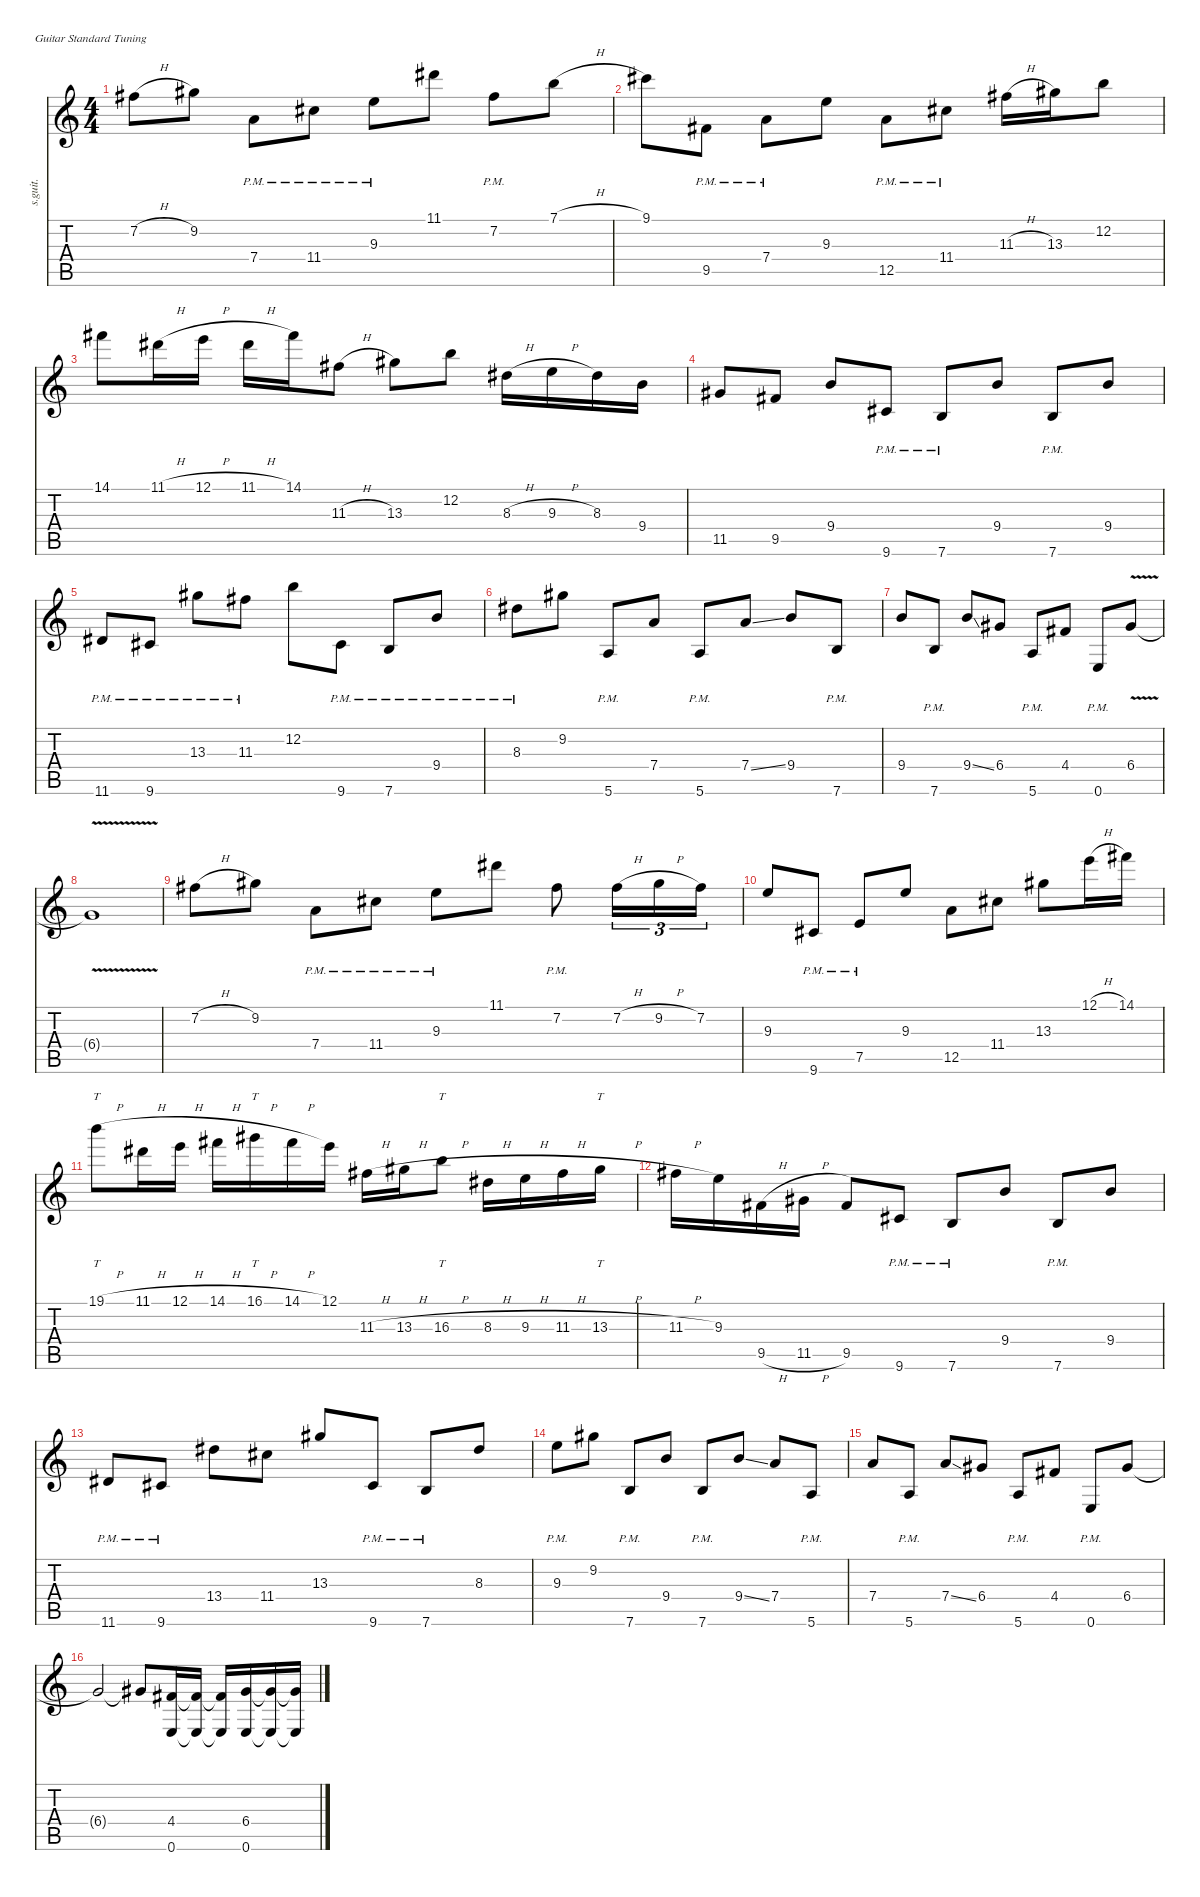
\defaultSystemsLayout 4
\hideDynamics
\bracketExtendMode nobrackets
\track ("Mario Camarena" "s.guit.") {instrument overdrivenguitar}
\staff {score tabs}
\tuning (E4 B3 G3 D3 A2 E2)
\ts (4 4)
\beaming (8 2 2 2 2)
\tempo (170 hide)
\clef g2
\ks c
7.2{h acc #}.8{lyrics (0 "") lyrics (1 "") lyrics (2 "") lyrics (3 "") lyrics (4 "") dy f instrument overdrivenguitar} 9.2{acc #}.8{lyrics (0 "") lyrics (1 "") lyrics (2 "") lyrics (3 "") lyrics (4 "")} 7.4{pm}.8{lyrics (0 "") lyrics (1 "") lyrics (2 "") lyrics (3 "") lyrics (4 "")} 11.4{pm acc #}.8{lyrics (0 "") lyrics (1 "") lyrics (2 "") lyrics (3 "") lyrics (4 "")} 9.3{pm}.8{lyrics (0 "") lyrics (1 "") lyrics (2 "") lyrics (3 "") lyrics (4 "")} 11.1{acc #}.8{lyrics (0 "") lyrics (1 "") lyrics (2 "") lyrics (3 "") lyrics (4 "")} 7.2{pm acc #}.8{lyrics (0 "") lyrics (1 "") lyrics (2 "") lyrics (3 "") lyrics (4 "")} 7.1{h}.8{lyrics (0 "") lyrics (1 "") lyrics (2 "") lyrics (3 "") lyrics (4 "")} |
9.1{acc #}.8{lyrics (0 "") lyrics (1 "") lyrics (2 "") lyrics (3 "") lyrics (4 "")} 9.5{pm acc #}.8{lyrics (0 "") lyrics (1 "") lyrics (2 "") lyrics (3 "") lyrics (4 "")} 7.4{pm}.8{lyrics (0 "") lyrics (1 "") lyrics (2 "") lyrics (3 "") lyrics (4 "")} 9.3.8{lyrics (0 "") lyrics (1 "") lyrics (2 "") lyrics (3 "") lyrics (4 "")} 12.5{pm}.8{lyrics (0 "") lyrics (1 "") lyrics (2 "") lyrics (3 "") lyrics (4 "")} 11.4{pm acc #}.8{lyrics (0 "") lyrics (1 "") lyrics (2 "") lyrics (3 "") lyrics (4 "")} 11.3{h acc #}.16{lyrics (0 "") lyrics (1 "") lyrics (2 "") lyrics (3 "") lyrics (4 "")} 13.3{acc #}.16{lyrics (0 "") lyrics (1 "") lyrics (2 "") lyrics (3 "") lyrics (4 "")} 12.2.8{lyrics (0 "") lyrics (1 "") lyrics (2 "") lyrics (3 "") lyrics (4 "")} |
14.1{acc #}.8{lyrics (0 "") lyrics (1 "") lyrics (2 "") lyrics (3 "") lyrics (4 "")} 11.1{h acc #}.16{lyrics (0 "") lyrics (1 "") lyrics (2 "") lyrics (3 "") lyrics (4 "")} 12.1{h}.16{lyrics (0 "") lyrics (1 "") lyrics (2 "") lyrics (3 "") lyrics (4 "")} 11.1{h acc #}.16{lyrics (0 "") lyrics (1 "") lyrics (2 "") lyrics (3 "") lyrics (4 "")} 14.1{acc #}.16{lyrics (0 "") lyrics (1 "") lyrics (2 "") lyrics (3 "") lyrics (4 "")} 11.3{h acc #}.8{lyrics (0 "") lyrics (1 "") lyrics (2 "") lyrics (3 "") lyrics (4 "")} 13.3{acc #}.8{lyrics (0 "") lyrics (1 "") lyrics (2 "") lyrics (3 "") lyrics (4 "")} 12.2.8{lyrics (0 "") lyrics (1 "") lyrics (2 "") lyrics (3 "") lyrics (4 "")} 8.3{h acc #}.16{lyrics (0 "") lyrics (1 "") lyrics (2 "") lyrics (3 "") lyrics (4 "")} 9.3{h}.16{lyrics (0 "") lyrics (1 "") lyrics (2 "") lyrics (3 "") lyrics (4 "")} 8.3{acc #}.16{lyrics (0 "") lyrics (1 "") lyrics (2 "") lyrics (3 "") lyrics (4 "")} 9.4.16{lyrics (0 "") lyrics (1 "") lyrics (2 "") lyrics (3 "") lyrics (4 "")} |
11.5{acc #}.8{lyrics (0 "") lyrics (1 "") lyrics (2 "") lyrics (3 "") lyrics (4 "")} 9.5{acc #}.8{lyrics (0 "") lyrics (1 "") lyrics (2 "") lyrics (3 "") lyrics (4 "")} 9.4.8{lyrics (0 "") lyrics (1 "") lyrics (2 "") lyrics (3 "") lyrics (4 "")} 9.6{pm acc #}.8{lyrics (0 "") lyrics (1 "") lyrics (2 "") lyrics (3 "") lyrics (4 "")} 7.6{pm}.8{lyrics (0 "") lyrics (1 "") lyrics (2 "") lyrics (3 "") lyrics (4 "")} 9.4.8{lyrics (0 "") lyrics (1 "") lyrics (2 "") lyrics (3 "") lyrics (4 "")} 7.6{pm}.8{lyrics (0 "") lyrics (1 "") lyrics (2 "") lyrics (3 "") lyrics (4 "")} 9.4.8{lyrics (0 "") lyrics (1 "") lyrics (2 "") lyrics (3 "") lyrics (4 "")} |
11.6{pm acc #}.8{lyrics (0 "") lyrics (1 "") lyrics (2 "") lyrics (3 "") lyrics (4 "")} 9.6{pm acc #}.8{lyrics (0 "") lyrics (1 "") lyrics (2 "") lyrics (3 "") lyrics (4 "")} 13.3{pm acc #}.8{lyrics (0 "") lyrics (1 "") lyrics (2 "") lyrics (3 "") lyrics (4 "")} 11.3{pm acc #}.8{lyrics (0 "") lyrics (1 "") lyrics (2 "") lyrics (3 "") lyrics (4 "")} 12.2.8{lyrics (0 "") lyrics (1 "") lyrics (2 "") lyrics (3 "") lyrics (4 "")} 9.6{pm acc #}.8{lyrics (0 "") lyrics (1 "") lyrics (2 "") lyrics (3 "") lyrics (4 "")} 7.6{pm}.8{lyrics (0 "") lyrics (1 "") lyrics (2 "") lyrics (3 "") lyrics (4 "")} 9.4{pm}.8{lyrics (0 "") lyrics (1 "") lyrics (2 "") lyrics (3 "") lyrics (4 "")} |
8.3{pm acc #}.8{lyrics (0 "") lyrics (1 "") lyrics (2 "") lyrics (3 "") lyrics (4 "")} 9.2{acc #}.8{lyrics (0 "") lyrics (1 "") lyrics (2 "") lyrics (3 "") lyrics (4 "")} 5.6{pm}.8{lyrics (0 "") lyrics (1 "") lyrics (2 "") lyrics (3 "") lyrics (4 "")} 7.4.8{lyrics (0 "") lyrics (1 "") lyrics (2 "") lyrics (3 "") lyrics (4 "")} 5.6{pm}.8{lyrics (0 "") lyrics (1 "") lyrics (2 "") lyrics (3 "") lyrics (4 "")} 7.4{ss}.8{lyrics (0 "") lyrics (1 "") lyrics (2 "") lyrics (3 "") lyrics (4 "")} 9.4.8{lyrics (0 "") lyrics (1 "") lyrics (2 "") lyrics (3 "") lyrics (4 "")} 7.6{pm}.8{lyrics (0 "") lyrics (1 "") lyrics (2 "") lyrics (3 "") lyrics (4 "")} |
9.4.8{lyrics (0 "") lyrics (1 "") lyrics (2 "") lyrics (3 "") lyrics (4 "")} 7.6{pm}.8{lyrics (0 "") lyrics (1 "") lyrics (2 "") lyrics (3 "") lyrics (4 "")} 9.4{ss}.8{lyrics (0 "") lyrics (1 "") lyrics (2 "") lyrics (3 "") lyrics (4 "")} 6.4{acc #}.8{lyrics (0 "") lyrics (1 "") lyrics (2 "") lyrics (3 "") lyrics (4 "")} 5.6{pm}.8{lyrics (0 "") lyrics (1 "") lyrics (2 "") lyrics (3 "") lyrics (4 "")} 4.4{acc #}.8{lyrics (0 "") lyrics (1 "") lyrics (2 "") lyrics (3 "") lyrics (4 "")} 0.6{pm}.8{lyrics (0 "") lyrics (1 "") lyrics (2 "") lyrics (3 "") lyrics (4 "")} 6.4{v acc #}.8{lyrics (0 "") lyrics (1 "") lyrics (2 "") lyrics (3 "") lyrics (4 "")} |
6.4{v t acc #}.1{lyrics (0 "") lyrics (1 "") lyrics (2 "") lyrics (3 "") lyrics (4 "")} |
7.2{h acc #}.8{lyrics (0 "") lyrics (1 "") lyrics (2 "") lyrics (3 "") lyrics (4 "")} 9.2{acc #}.8{lyrics (0 "") lyrics (1 "") lyrics (2 "") lyrics (3 "") lyrics (4 "")} 7.4{pm}.8{lyrics (0 "") lyrics (1 "") lyrics (2 "") lyrics (3 "") lyrics (4 "")} 11.4{pm acc #}.8{lyrics (0 "") lyrics (1 "") lyrics (2 "") lyrics (3 "") lyrics (4 "")} 9.3{pm}.8{lyrics (0 "") lyrics (1 "") lyrics (2 "") lyrics (3 "") lyrics (4 "")} 11.1{acc #}.8{lyrics (0 "") lyrics (1 "") lyrics (2 "") lyrics (3 "") lyrics (4 "")} 7.2{pm acc #}.8{lyrics (0 "") lyrics (1 "") lyrics (2 "") lyrics (3 "") lyrics (4 "")} 7.2{h acc #}.16{tu (3 2) lyrics (0 "") lyrics (1 "") lyrics (2 "") lyrics (3 "") lyrics (4 "")} 9.2{h acc #}.16{tu (3 2) lyrics (0 "") lyrics (1 "") lyrics (2 "") lyrics (3 "") lyrics (4 "")} 7.2{acc #}.16{tu (3 2) lyrics (0 "") lyrics (1 "") lyrics (2 "") lyrics (3 "") lyrics (4 "")} |
9.3.8{lyrics (0 "") lyrics (1 "") lyrics (2 "") lyrics (3 "") lyrics (4 "")} 9.6{pm acc #}.8{lyrics (0 "") lyrics (1 "") lyrics (2 "") lyrics (3 "") lyrics (4 "")} 7.5{pm}.8{lyrics (0 "") lyrics (1 "") lyrics (2 "") lyrics (3 "") lyrics (4 "")} 9.3.8{lyrics (0 "") lyrics (1 "") lyrics (2 "") lyrics (3 "") lyrics (4 "")} 12.5.8{lyrics (0 "") lyrics (1 "") lyrics (2 "") lyrics (3 "") lyrics (4 "")} 11.4{acc #}.8{lyrics (0 "") lyrics (1 "") lyrics (2 "") lyrics (3 "") lyrics (4 "")} 13.3{acc #}.8{lyrics (0 "") lyrics (1 "") lyrics (2 "") lyrics (3 "") lyrics (4 "")} 12.1{h}.16{lyrics (0 "") lyrics (1 "") lyrics (2 "") lyrics (3 "") lyrics (4 "")} 14.1{acc #}.16{lyrics (0 "") lyrics (1 "") lyrics (2 "") lyrics (3 "") lyrics (4 "")} |
19.1{h}.8{tt lyrics (0 "") lyrics (1 "") lyrics (2 "") lyrics (3 "") lyrics (4 "")} 11.1{h acc #}.16{lyrics (0 "") lyrics (1 "") lyrics (2 "") lyrics (3 "") lyrics (4 "")} 12.1{h}.16{lyrics (0 "") lyrics (1 "") lyrics (2 "") lyrics (3 "") lyrics (4 "")} 14.1{h acc #}.16{lyrics (0 "") lyrics (1 "") lyrics (2 "") lyrics (3 "") lyrics (4 "")} 16.1{h acc #}.16{tt lyrics (0 "") lyrics (1 "") lyrics (2 "") lyrics (3 "") lyrics (4 "")} 14.1{h acc #}.16{lyrics (0 "") lyrics (1 "") lyrics (2 "") lyrics (3 "") lyrics (4 "")} 12.1.16{lyrics (0 "") lyrics (1 "") lyrics (2 "") lyrics (3 "") lyrics (4 "")} 11.3{h acc #}.16{lyrics (0 "") lyrics (1 "") lyrics (2 "") lyrics (3 "") lyrics (4 "")} 13.3{h acc #}.16{lyrics (0 "") lyrics (1 "") lyrics (2 "") lyrics (3 "") lyrics (4 "")} 16.3{h}.8{tt lyrics (0 "") lyrics (1 "") lyrics (2 "") lyrics (3 "") lyrics (4 "")} 8.3{h acc #}.16{lyrics (0 "") lyrics (1 "") lyrics (2 "") lyrics (3 "") lyrics (4 "")} 9.3{h}.16{lyrics (0 "") lyrics (1 "") lyrics (2 "") lyrics (3 "") lyrics (4 "")} 11.3{h acc #}.16{lyrics (0 "") lyrics (1 "") lyrics (2 "") lyrics (3 "") lyrics (4 "")} 13.3{h acc #}.16{tt lyrics (0 "") lyrics (1 "") lyrics (2 "") lyrics (3 "") lyrics (4 "")} |
11.3{h acc #}.16{lyrics (0 "") lyrics (1 "") lyrics (2 "") lyrics (3 "") lyrics (4 "")} 9.3.16{lyrics (0 "") lyrics (1 "") lyrics (2 "") lyrics (3 "") lyrics (4 "")} 9.5{h acc #}.16{lyrics (0 "") lyrics (1 "") lyrics (2 "") lyrics (3 "") lyrics (4 "")} 11.5{h acc #}.16{lyrics (0 "") lyrics (1 "") lyrics (2 "") lyrics (3 "") lyrics (4 "")} 9.5{acc #}.8{lyrics (0 "") lyrics (1 "") lyrics (2 "") lyrics (3 "") lyrics (4 "")} 9.6{pm acc #}.8{lyrics (0 "") lyrics (1 "") lyrics (2 "") lyrics (3 "") lyrics (4 "")} 7.6{pm}.8{lyrics (0 "") lyrics (1 "") lyrics (2 "") lyrics (3 "") lyrics (4 "")} 9.4.8{lyrics (0 "") lyrics (1 "") lyrics (2 "") lyrics (3 "") lyrics (4 "")} 7.6{pm}.8{lyrics (0 "") lyrics (1 "") lyrics (2 "") lyrics (3 "") lyrics (4 "")} 9.4.8{lyrics (0 "") lyrics (1 "") lyrics (2 "") lyrics (3 "") lyrics (4 "")} |
11.6{pm acc #}.8{lyrics (0 "") lyrics (1 "") lyrics (2 "") lyrics (3 "") lyrics (4 "")} 9.6{pm acc #}.8{lyrics (0 "") lyrics (1 "") lyrics (2 "") lyrics (3 "") lyrics (4 "")} 13.4{acc #}.8{lyrics (0 "") lyrics (1 "") lyrics (2 "") lyrics (3 "") lyrics (4 "")} 11.4{acc #}.8{lyrics (0 "") lyrics (1 "") lyrics (2 "") lyrics (3 "") lyrics (4 "")} 13.3{acc #}.8{lyrics (0 "") lyrics (1 "") lyrics (2 "") lyrics (3 "") lyrics (4 "")} 9.6{pm acc #}.8{lyrics (0 "") lyrics (1 "") lyrics (2 "") lyrics (3 "") lyrics (4 "")} 7.6{pm}.8{lyrics (0 "") lyrics (1 "") lyrics (2 "") lyrics (3 "") lyrics (4 "")} 8.3{acc #}.8{lyrics (0 "") lyrics (1 "") lyrics (2 "") lyrics (3 "") lyrics (4 "")} |
9.3{pm}.8{lyrics (0 "") lyrics (1 "") lyrics (2 "") lyrics (3 "") lyrics (4 "")} 9.2{acc #}.8{lyrics (0 "") lyrics (1 "") lyrics (2 "") lyrics (3 "") lyrics (4 "")} 7.6{pm}.8{lyrics (0 "") lyrics (1 "") lyrics (2 "") lyrics (3 "") lyrics (4 "")} 9.4.8{lyrics (0 "") lyrics (1 "") lyrics (2 "") lyrics (3 "") lyrics (4 "")} 7.6{pm}.8{lyrics (0 "") lyrics (1 "") lyrics (2 "") lyrics (3 "") lyrics (4 "")} 9.4{ss}.8{lyrics (0 "") lyrics (1 "") lyrics (2 "") lyrics (3 "") lyrics (4 "")} 7.4.8{lyrics (0 "") lyrics (1 "") lyrics (2 "") lyrics (3 "") lyrics (4 "")} 5.6{pm}.8{lyrics (0 "") lyrics (1 "") lyrics (2 "") lyrics (3 "") lyrics (4 "")} |
7.4.8{lyrics (0 "") lyrics (1 "") lyrics (2 "") lyrics (3 "") lyrics (4 "")} 5.6{pm}.8{lyrics (0 "") lyrics (1 "") lyrics (2 "") lyrics (3 "") lyrics (4 "")} 7.4{ss}.8{lyrics (0 "") lyrics (1 "") lyrics (2 "") lyrics (3 "") lyrics (4 "")} 6.4{acc #}.8{lyrics (0 "") lyrics (1 "") lyrics (2 "") lyrics (3 "") lyrics (4 "")} 5.6{pm}.8{lyrics (0 "") lyrics (1 "") lyrics (2 "") lyrics (3 "") lyrics (4 "")} 4.4{acc #}.8{lyrics (0 "") lyrics (1 "") lyrics (2 "") lyrics (3 "") lyrics (4 "")} 0.6{pm}.8{lyrics (0 "") lyrics (1 "") lyrics (2 "") lyrics (3 "") lyrics (4 "")} 6.4{acc #}.8{lyrics (0 "") lyrics (1 "") lyrics (2 "") lyrics (3 "") lyrics (4 "")} |
6.4{t acc #}.2{lyrics (0 "") lyrics (1 "") lyrics (2 "") lyrics (3 "") lyrics (4 "")} 6.4{t acc #}.8{lyrics (0 "") lyrics (1 "") lyrics (2 "") lyrics (3 "") lyrics (4 "")} (4.4{acc #} 0.6).16{lyrics (0 "") lyrics (1 "") lyrics (2 "") lyrics (3 "") lyrics (4 "")} (4.4{t acc #} 0.6{t}).16{lyrics (0 "") lyrics (1 "") lyrics (2 "") lyrics (3 "") lyrics (4 "")} (4.4{t acc #} 0.6{t}).16{lyrics (0 "") lyrics (1 "") lyrics (2 "") lyrics (3 "") lyrics (4 "")} (6.4{acc #} 0.6).16{lyrics (0 "") lyrics (1 "") lyrics (2 "") lyrics (3 "") lyrics (4 "")} (6.4{t acc #} 0.6{t}).16{lyrics (0 "") lyrics (1 "") lyrics (2 "") lyrics (3 "") lyrics (4 "")} (6.4{t acc #} 0.6{t}).16{lyrics (0 "") lyrics (1 "") lyrics (2 "") lyrics (3 "") lyrics (4 "")}
